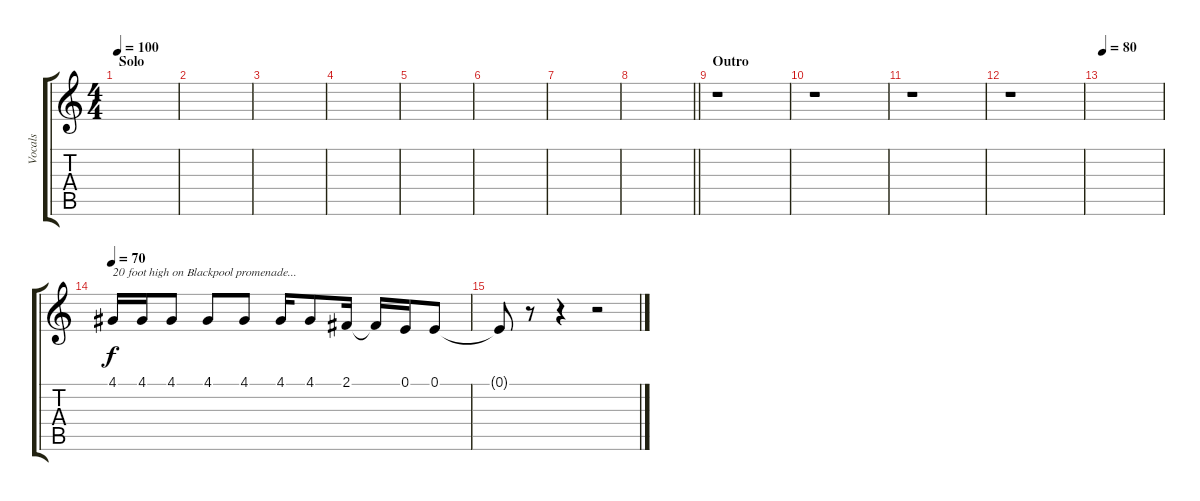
\track ("Vocals" "Vocals") {instrument tenorsax}
\staff {score tabs}
\tuning (E4 B3 G3 D3 A2 E2) {hide}
\ts (4 4)
\section ("" "Solo")
\tempo 100
\clef g2
\ks c
|
|
|
|
|
|
|
\barLineRight lightlight
|
\section ("" "Outro")
r.1 |
r.1 |
r.1 |
r.1 |
\tempo 80
|
\tempo 70
4.1.16{txt "20 foot high on Blackpool promenade..."} 4.1.16 4.1.8 4.1.8 4.1.8 4.1.16 4.1.8 2.1.16 2.1{t}.16 0.1.16 0.1.8 |
0.1{t}.8 r.8 r.4 r.2
